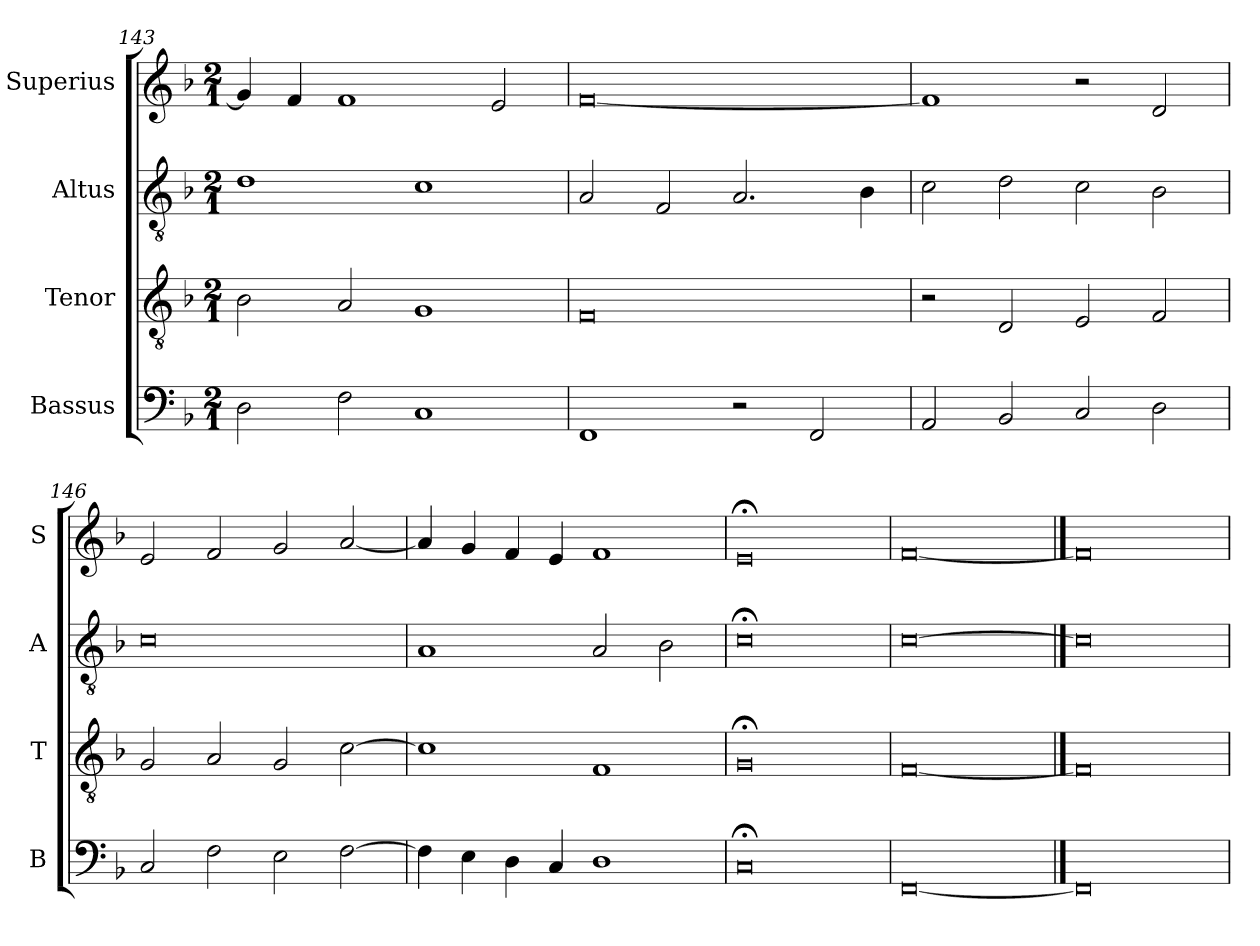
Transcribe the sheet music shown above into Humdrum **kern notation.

**kern	**kern	**kern	**kern
*part4	*part3	*part2	*part1
*staff4	*staff3	*staff2	*staff1
*I"Bassus	*I"Tenor	*I"Altus	*I"Superius
*I'B	*I'T	*I'A	*I'S
*clefF4	*clefGv2	*clefGv2	*clefG2
*k[b-]	*k[b-]	*k[b-]	*k[b-]
*F:	*F:	*F:	*F:
*M2/1	*M2/1	*M2/1	*M2/1
=143	=143	=143	=143
2D	2B-	1d	4g]
.	.	.	4f
2F	2A	.	1f
1C	1G	1c	.
.	.	.	2e
=144	=144	=144	=144
1FF	0F	2A	[0f
.	.	2F	.
2r	.	2.A	.
2FF	.	.	.
.	.	4B-	.
=145	=145	=145	=145
2AA	2r	2c	1f]
2BB-	2D	2d	.
2C	2E	2c	2r
2D	2F	2B-	2d
=146	=146	=146	=146
2C	2G	0c	2e
2F	2A	.	2f
2E	2G	.	2g
[2F	[2c	.	[2a
=147	=147	=147	=147
4F]	1c]	1A	4a]
4E	.	.	4g
4D	.	.	4f
4C	.	.	4e
1D	1F	2A	1f
.	.	2B-	.
=148	=148	=148	=148
0C;<	0G;<	0c;<	0e;<
=149	=149	=149	=149
[0FF	[0F	[0c	[0f
==150	==150	==150	==150
0FF]	0F]	0c]	0f]
=	=	=	=
*-	*-	*-	*-
